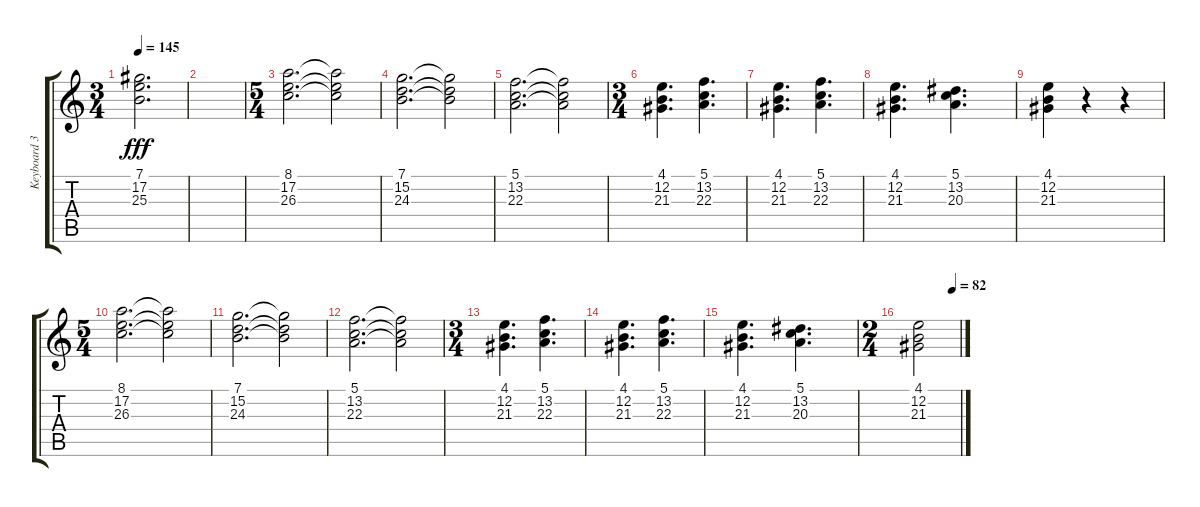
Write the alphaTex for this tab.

\track ("Keyboard 3" "Keyboard 3") {instrument stringensemble1}
\staff {score tabs}
\tuning (E4 B3 G3 D3 A2 E2) {hide}
\ts (3 4)
\tempo 145
\clef g2
\ks c
(7.1 17.2 25.3).2{d dy fff} |
|
\ts (5 4)
(8.1 17.2 26.3).2{d} (8.1{t} 17.2{t} 26.3{t}).2 |
(7.1 15.2 24.3).2{d} (7.1{t} 15.2{t} 24.3{t}).2 |
(5.1 13.2 22.3).2{d} (5.1{t} 13.2{t} 22.3{t}).2 |
\ts (3 4)
(4.1 12.2 21.3).4{d} (5.1 13.2 22.3).4{d} |
(4.1 12.2 21.3).4{d} (5.1 13.2 22.3).4{d} |
(4.1 12.2 21.3).4{d} (5.1 13.2 20.3).4{d} |
(4.1 12.2 21.3).4 r.4 r.4 |
\ts (5 4)
(8.1 17.2 26.3).2{d} (8.1{t} 17.2{t} 26.3{t}).2 |
(7.1 15.2 24.3).2{d} (7.1{t} 15.2{t} 24.3{t}).2 |
(5.1 13.2 22.3).2{d} (5.1{t} 13.2{t} 22.3{t}).2 |
\ts (3 4)
(4.1 12.2 21.3).4{d} (5.1 13.2 22.3).4{d} |
(4.1 12.2 21.3).4{d} (5.1 13.2 22.3).4{d} |
(4.1 12.2 21.3).4{d} (5.1 13.2 20.3).4{d} |
\ts (2 4)
\tempo (82 0.8333333333333334)
(4.1 12.2 21.3).2
